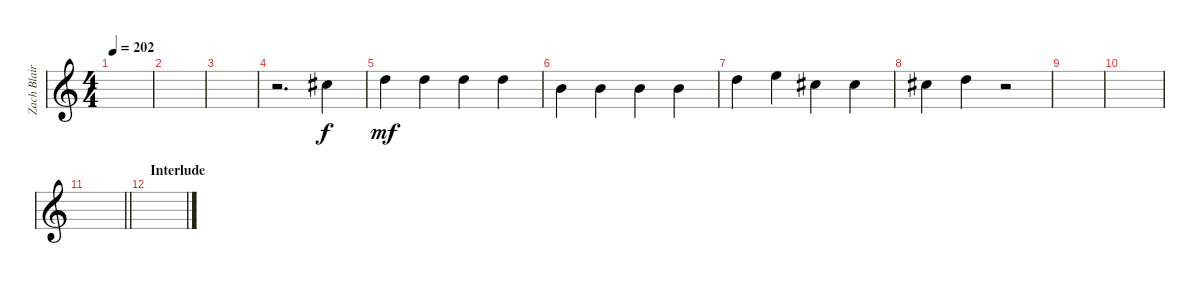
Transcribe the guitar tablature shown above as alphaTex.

\track ("Zach Blair - Vocals" "Zach Blair") {instrument distortionguitar}
\staff {score}
\tuning (E4 B3 G3 D3 A2 E2) {hide}
\ts (4 4)
\tempo 202
\clef g2
\ks c
|
|
|
r.2{d} 2.2.4{dy f} |
3.2.4{dy mf} 3.2.4 3.2.4 3.2.4 |
0.2.4 0.2.4 0.2.4 0.2.4 |
3.2.4 5.2.4 2.2.4 2.2.4 |
2.2.4 3.2.4 r.2 |
|
|
\barLineRight lightlight
|
\section ("" "Interlude")
